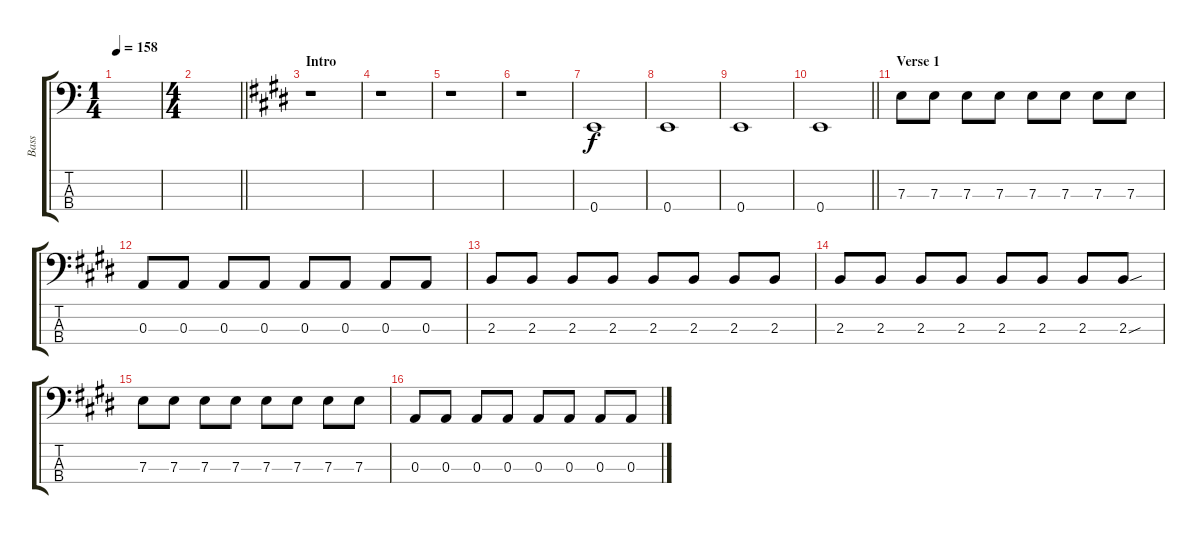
\track ("Bass" "Bass") {instrument electricbasspick}
\staff {score tabs}
\tuning (G2 D2 A1 E1) {hide}
\ts (1 4)
\tempo 158
\clef f4
\ks c
|
\ts (4 4)
\barLineRight lightlight
|
\section ("" "Intro")
\ks e
r.1 |
\ks c#minor
r.1 |
\ks e
r.1 |
\ks c#minor
r.1 |
\ks e
0.4.1 |
\ks c#minor
0.4.1 |
\ks e
0.4.1 |
\barLineRight lightlight
\ks c#minor
0.4.1 |
\section ("" "Verse 1")
\ks e
7.3.8 7.3.8 7.3.8 7.3.8 7.3.8 7.3.8 7.3.8 7.3.8 |
\ks c#minor
0.3.8 0.3.8 0.3.8 0.3.8 0.3.8 0.3.8 0.3.8 0.3.8 |
2.3.8 2.3.8 2.3.8 2.3.8 2.3.8 2.3.8 2.3.8 2.3.8 |
2.3.8 2.3.8 2.3.8 2.3.8 2.3.8 2.3.8 2.3.8 2.3{sou}.8 |
\ks e
7.3.8 7.3.8 7.3.8 7.3.8 7.3.8 7.3.8 7.3.8 7.3.8 |
\ks c#minor
0.3.8 0.3.8 0.3.8 0.3.8 0.3.8 0.3.8 0.3.8 0.3.8
